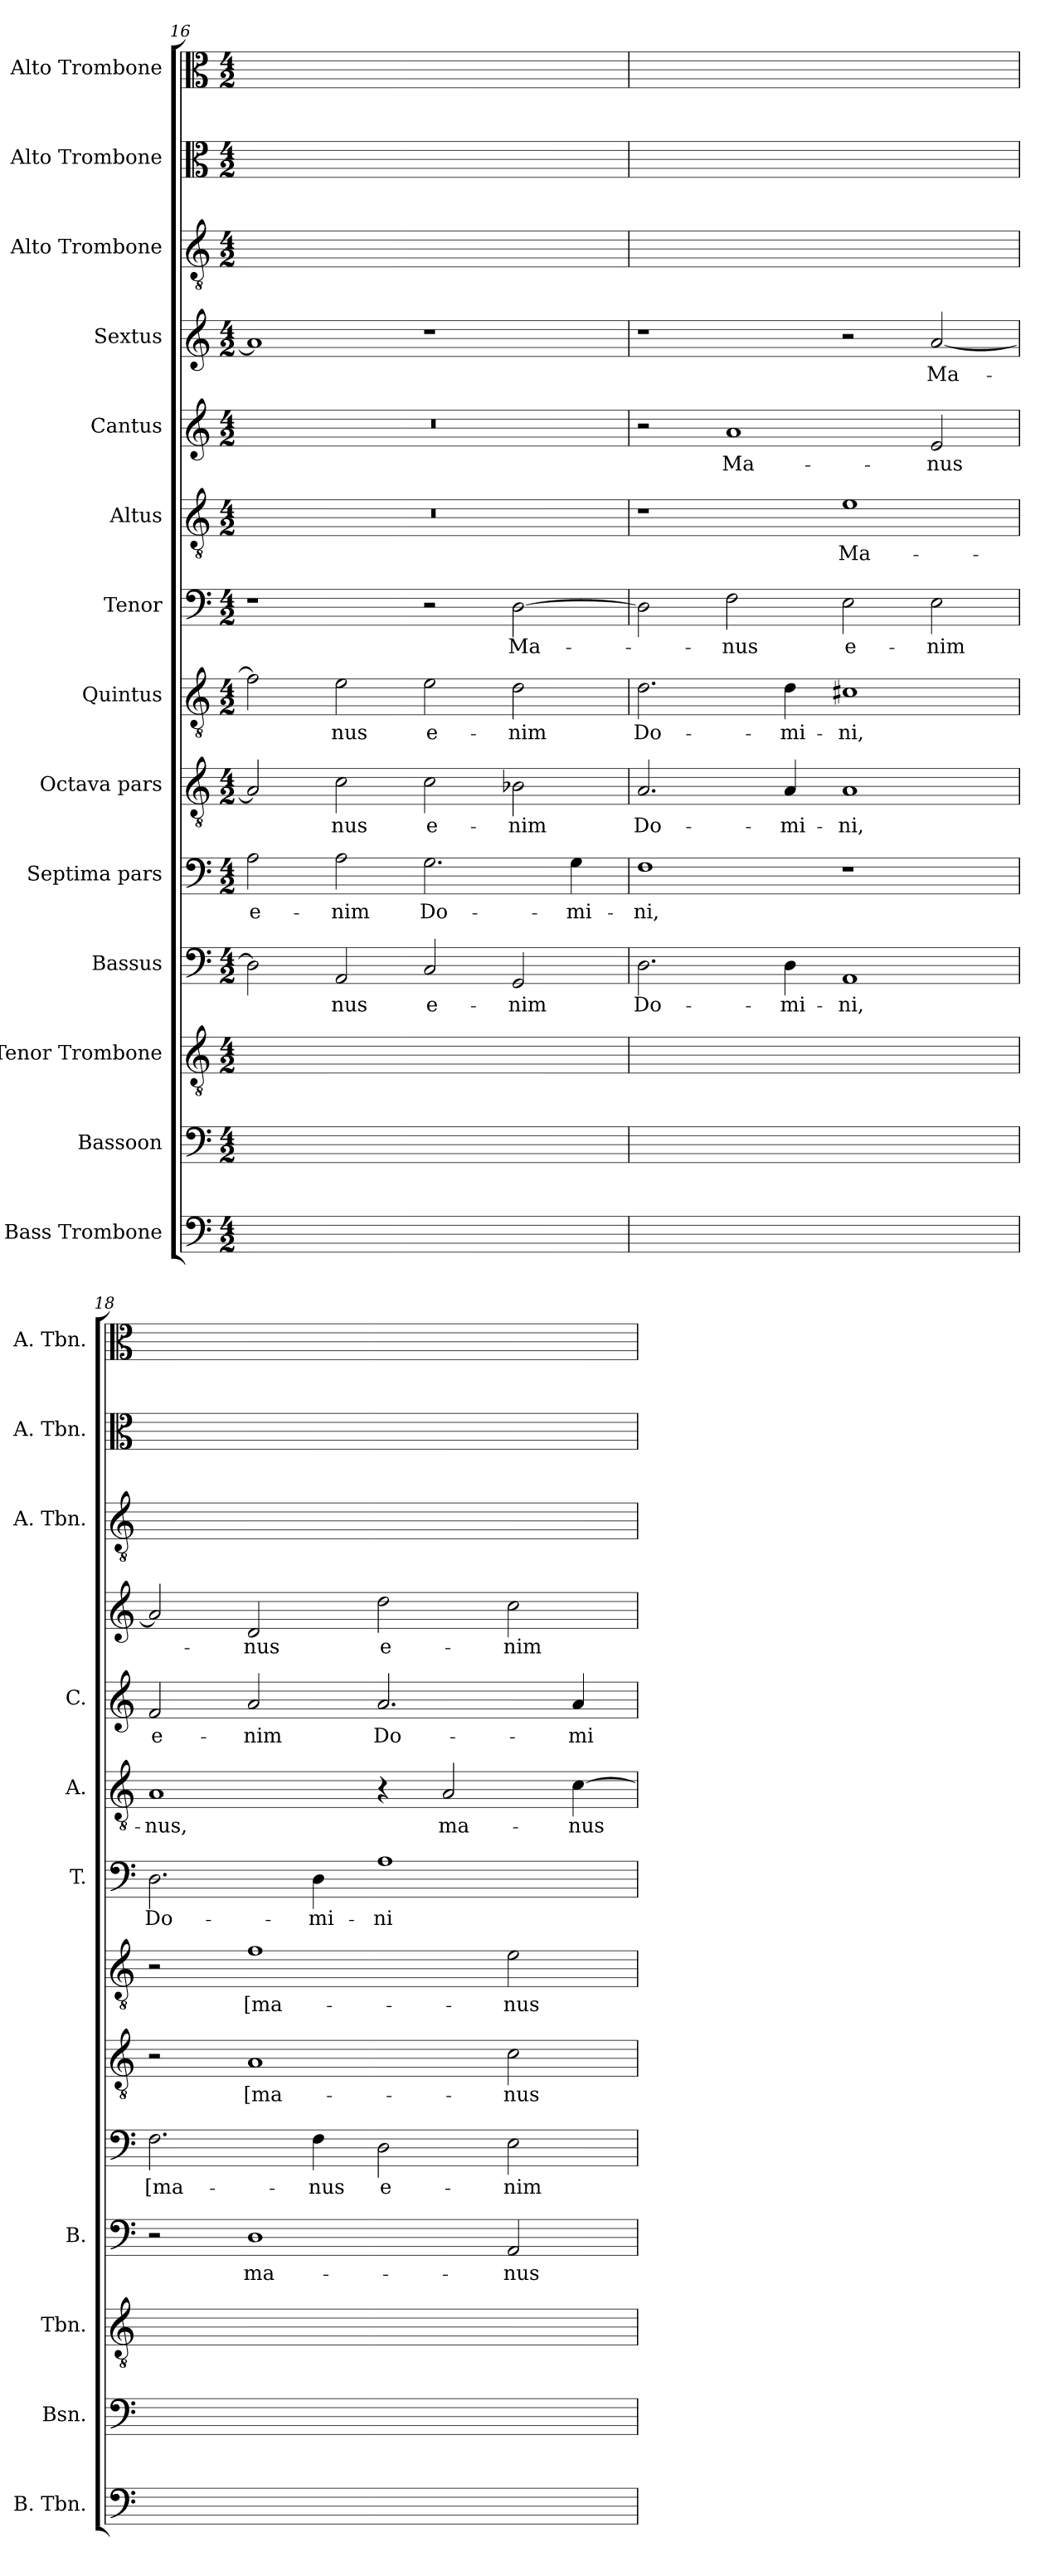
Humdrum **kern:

**kern	**text	**kern	**text	**kern	**text	**kern	**text	**kern	**text	**kern	**text	**kern	**text	**kern	**text	**kern	**text	**kern	**text	**kern	**text	**kern	**text	**kern	**text	**kern	**text
*part14	*part14	*part13	*part13	*part12	*part12	*part11	*part11	*part10	*part10	*part9	*part9	*part8	*part8	*part7	*part7	*part6	*part6	*part5	*part5	*part4	*part4	*part3	*part3	*part2	*part2	*part1	*part1
*staff14	*staff14	*staff13	*staff13	*staff12	*staff12	*staff11	*staff11	*staff10	*staff10	*staff9	*staff9	*staff8	*staff8	*staff7	*staff7	*staff6	*staff6	*staff5	*staff5	*staff4	*staff4	*staff3	*staff3	*staff2	*staff2	*staff1	*staff1
*I"Bass Trombone	*	*I"Bassoon	*	*I"Tenor Trombone	*	*I"Bassus	*	*I"Septima pars	*	*I"Octava pars	*	*I"Quintus	*	*I"Tenor	*	*I"Altus	*	*I"Cantus	*	*I"Sextus	*	*I"Alto Trombone	*	*I"Alto Trombone	*	*I"Alto Trombone	*
*I'B. Tbn.	*	*I'Bsn.	*	*I'Tbn.	*	*I'B.	*	*	*	*	*	*	*	*I'T.	*	*I'A.	*	*I'C.	*	*	*	*I'A. Tbn.	*	*I'A. Tbn.	*	*I'A. Tbn.	*
!!LO:PB:g=z
*clefF4	*	*clefF4	*	*clefGv2	*	*clefF4	*	*clefF4	*	*clefGv2	*	*clefGv2	*	*clefF4	*	*clefGv2	*	*clefG2	*	*clefG2	*	*clefGv2	*	*clefC3	*	*clefC3	*
*	*	*	*	*	*	*	*	*	*	*ITrd7c12	*	*ITrd7c12	*	*	*	*ITrd7c12	*	*	*	*	*	*	*	*	*	*	*
*k[]	*	*k[]	*	*k[]	*	*k[]	*	*k[]	*	*k[]	*	*k[]	*	*k[]	*	*k[]	*	*k[]	*	*k[]	*	*k[]	*	*k[]	*	*k[]	*
*a:	*	*a:	*	*a:	*	*a:	*	*a:	*	*a:	*	*a:	*	*a:	*	*a:	*	*a:	*	*a:	*	*a:	*	*a:	*	*a:	*
*M4/2	*	*M4/2	*	*M4/2	*	*M4/2	*	*M4/2	*	*M4/2	*	*M4/2	*	*M4/2	*	*M4/2	*	*M4/2	*	*M4/2	*	*M4/2	*	*M4/2	*	*M4/2	*
=16	=16	=16	=16	=16	=16	=16	=16	=16	=16	=16	=16	=16	=16	=16	=16	=16	=16	=16	=16	=16	=16	=16	=16	=16	=16	=16	=16
!	!	!	!	!	!	!	!	!	!LO:LY:b	!	!	!	!	!	!	!LO:N:vis=1	!	!LO:N:vis=1	!	!	!	!	!	!	!	!	!
2D\yy]	.	2A\yy	e-	2AA/yy]	.	2D\]	.	2A\	e-	2AA/]	.	2F\]	.	1r	.	0r	.	0r	.	1a]	.	0ryy	.	0ryy	.	1ayy]	.
!	!	!	!	!	!	!	!LO:LY:b	!	!LO:LY:b	!	!LO:LY:b	!	!LO:LY:b	!	!	!	!	!	!	!	!	!	!	!	!	!	!
2AA/yy	-nus	2A\yy	-nim	2C/yy	-nus	2AA/	-nus	2A\	-nim	2C\	-nus	2E\	-nus	.	.	.	.	.	.	.	.	.	.	.	.	.	.
!	!	!	!	!	!	!	!LO:LY:b	!	!LO:LY:b	!	!LO:LY:b	!	!LO:LY:b	!	!	!	!	!	!	!	!	!	!	!	!	!	!
2C/yy	e-	2.G\yy	Do-	2C/yy	e-	2C/	e-	2.G\	Do-	2C\	e-	2E\	e-	2r	.	.	.	.	.	1r	.	.	.	.	.	1ryy	.
!	!	!	!	!	!	!	!LO:LY:b	!	!	!	!LO:LY:b	!	!LO:LY:b	!	!LO:LY:b	!	!	!	!	!	!	!	!	!	!	!	!
2GG/yy	-nim	.	.	2BB-/yy	-nim	2GG/	-nim	.	.	2BB-X\	-nim	2D\	-nim	[>2D\	Ma-	.	.	.	.	.	.	.	.	.	.	.	.
!	!	!	!	!	!	!	!	!	!LO:LY:b	!	!	!	!	!	!	!	!	!	!	!	!	!	!	!	!	!	!
.	.	4G\yy	-mi-	.	.	.	.	4G\	-mi-	.	.	.	.	.	.	.	.	.	.	.	.	.	.	.	.	.	.
=17	=17	=17	=17	=17	=17	=17	=17	=17	=17	=17	=17	=17	=17	=17	=17	=17	=17	=17	=17	=17	=17	=17	=17	=17	=17	=17	=17
!	!	!	!	!	!	!	!LO:LY:b	!	!LO:LY:b	!	!LO:LY:b	!	!LO:LY:b	!	!	!	!	!	!	!	!	!	!	!	!	!	!
2.D\yy	Do-	1Fyy	-ni,	2.AA/yy	Do-	2.D\	Do-	1F	-ni,	2.AA/	Do-	2.D\	Do-	2D\]	.	1r	.	2r	.	1r	.	2ryy	.	2ryy	.	1ryy	.
!	!	!	!	!	!	!	!	!	!	!	!	!	!	!	!LO:LY:b	!	!	!	!LO:LY:b	!	!	!	!	!	!	!	!
.	.	.	.	.	.	.	.	.	.	.	.	.	.	2F\	-nus	.	.	1a	Ma-	.	.	1Eyy	Ma-	1ayy	Ma-	.	.
!	!	!	!	!	!	!	!LO:LY:b	!	!	!	!LO:LY:b	!	!LO:LY:b	!	!	!	!	!	!	!	!	!	!	!	!	!	!
4D\yy	-mi-	.	.	4AA/yy	-mi-	4D\	-mi-	.	.	4AA/	-mi-	4D\	-mi-	.	.	.	.	.	.	.	.	.	.	.	.	.	.
!	!	!	!	!	!	!	!LO:LY:b	!	!	!	!LO:LY:b	!	!LO:LY:b	!	!LO:LY:b	!	!LO:LY:b	!	!	!	!	!	!	!	!	!	!
1AAyy	-ni,	1ryy	.	1AAyy	-ni,	1AA	-ni,	1r	.	1AA	-ni,	1C#X	-ni,	2E\	e-	1E	Ma-	.	.	2r	.	.	.	.	.	2ryy	.
!	!	!	!	!	!	!	!	!	!	!	!	!	!	!	!LO:LY:b	!	!	!	!LO:LY:b	!	!LO:LY:b	!	!	!	!	!	!
.	.	.	.	.	.	.	.	.	.	.	.	.	.	2E\	-nim	.	.	2e/	-nus	[<2a/	Ma-	[<2AA/yy	-nus,	2e\yy	-nus	[>2a\yy	Ma-
=18	=18	=18	=18	=18	=18	=18	=18	=18	=18	=18	=18	=18	=18	=18	=18	=18	=18	=18	=18	=18	=18	=18	=18	=18	=18	=18	=18
!	!	!	!	!	!	!	!	!	!LO:LY:b	!	!	!	!	!	!LO:LY:b	!	!LO:LY:b	!	!LO:LY:b	!	!	!	!	!	!	!	!
2ryy	.	2.F\yy	[ma-	2ryy	.	2r	.	2.F\	[ma-	2r	.	2r	.	2.D\	Do-	1AA	-nus,	2f/	e-	2a/]	.	2AA/yy]	.	2f\yy	e-	2a\yy]	.
!	!	!	!	!	!	!	!LO:LY:b	!	!	!	!LO:LY:b	!	!LO:LY:b	!	!	!	!	!	!LO:LY:b	!	!LO:LY:b	!	!	!	!	!	!
1Dyy	ma-	.	.	1AAyy	[ma-	1D	ma-	.	.	1AA	[ma-	1F	[ma-	.	.	.	.	2a/	-nim	2d/	-nus	4ryy	.	2a\yy	-nim	2d\yy	-nus
!	!	!	!	!	!	!	!	!	!LO:LY:b	!	!	!	!	!	!LO:LY:b	!	!	!	!	!	!	!	!	!	!	!	!
.	.	4F\yy	-nus	.	.	.	.	4F\	-nus	.	.	.	.	4D\	-mi-	.	.	.	.	.	.	2AA/yy	ma-	.	.	.	.
!	!	!	!	!	!	!	!	!	!LO:LY:b	!	!	!	!	!	!LO:LY:b	!	!	!	!LO:LY:b	!	!LO:LY:b	!	!	!	!	!	!
.	.	2D\yy	e-	.	.	.	.	2D\	e-	.	.	.	.	1A	-ni	4r	.	2.a/	Do-	2dd\	e-	.	.	2.a\yy	Do-	2dd\yy	e-
!	!	!	!	!	!	!	!	!	!	!	!	!	!	!	!	!	!LO:LY:b	!	!	!	!	!	!	!	!	!	!
.	.	.	.	.	.	.	.	.	.	.	.	.	.	.	.	2AA/	ma-	.	.	.	.	2C/yy	-nus	.	.	.	.
!	!	!	!	!	!	!	!LO:LY:b	!	!LO:LY:b	!	!LO:LY:b	!	!LO:LY:b	!	!	!	!	!	!	!	!LO:LY:b	!	!	!	!	!	!
2AA/yy	-nus	2E\yy	-nim	2C/yy	-nus	2AA/	-nus	2E\	-nim	2C\	-nus	2E\	-nus	.	.	.	.	.	.	2cc\	-nim	.	.	.	.	2cc\yy	-nim
!	!	!	!	!	!	!	!	!	!	!	!	!	!	!	!	!	!LO:LY:b	!	!LO:LY:b	!	!	!	!	!	!	!	!
.	.	.	.	.	.	.	.	.	.	.	.	.	.	.	.	[>4C\	-nus	4a/	-mi-	.	.	4GG/yy	e-	4a\yy	-mi-	.	.
=	=	=	=	=	=	=	=	=	=	=	=	=	=	=	=	=	=	=	=	=	=	=	=	=	=	=	=
*-	*-	*-	*-	*-	*-	*-	*-	*-	*-	*-	*-	*-	*-	*-	*-	*-	*-	*-	*-	*-	*-	*-	*-	*-	*-	*-	*-
